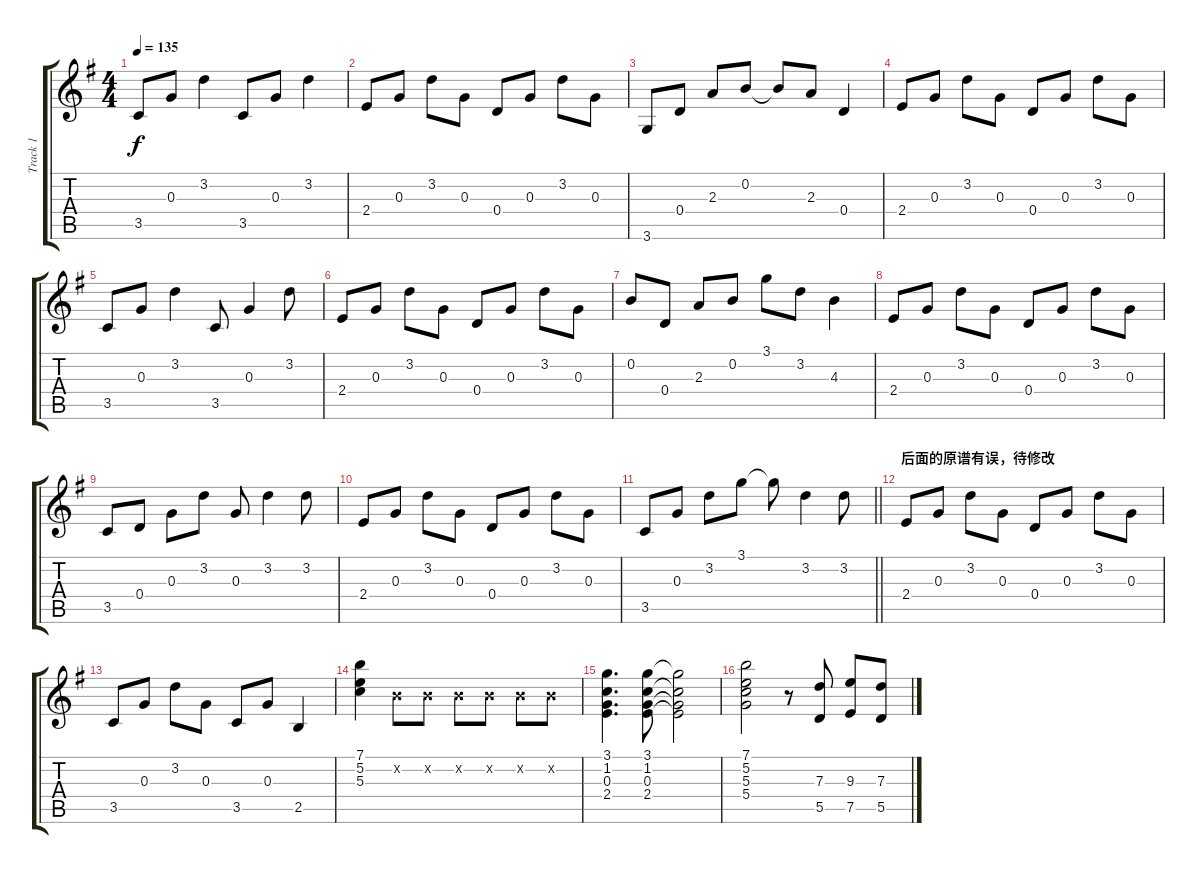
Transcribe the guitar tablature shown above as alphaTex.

\track ("Track 1" "Track 1") {instrument electricguitarjazz}
\staff {score tabs}
\tuning (E4 B3 G3 D3 A2 E2) {hide}
\ts (4 4)
\tempo 135
\clef g2
\ks g
3.5.8{dy f} 0.3.8 3.2.4 3.5.8 0.3.8 3.2.4 |
2.4.8 0.3.8 3.2.8 0.3.8 0.4.8 0.3.8 3.2.8 0.3.8 |
3.6.8 0.4.8 2.3.8 0.2.8 0.2{t}.8 2.3.8 0.4.4 |
2.4.8 0.3.8 3.2.8 0.3.8 0.4.8 0.3.8 3.2.8 0.3.8 |
3.5.8 0.3.8 3.2.4 3.5.8 0.3.4 3.2.8 |
2.4.8 0.3.8 3.2.8 0.3.8 0.4.8 0.3.8 3.2.8 0.3.8 |
0.2.8 0.4.8 2.3.8 0.2.8 3.1.8 3.2.8 4.3.4 |
2.4.8 0.3.8 3.2.8 0.3.8 0.4.8 0.3.8 3.2.8 0.3.8 |
3.5.8 0.4.8 0.3.8 3.2.8 0.3.8 3.2.4 3.2.8 |
2.4.8 0.3.8 3.2.8 0.3.8 0.4.8 0.3.8 3.2.8 0.3.8 |
\barLineRight lightlight
3.5.8 0.3.8 3.2.8 3.1.8 3.1{t}.8 3.2.4 3.2.8 |
\section ("" "后面的原谱有误，待修改")
2.4.8{volume 0} 0.3.8 3.2.8 0.3.8 0.4.8 0.3.8 3.2.8 0.3.8 |
3.5.8 0.3.8 3.2.8 0.3.8 3.5.8 0.3.8 2.5.4 |
(7.1 5.2 5.3).4 0.2{x}.8 0.2{x}.8 0.2{x}.8 0.2{x}.8 0.2{x}.8 0.2{x}.8 |
(3.1 1.2 0.3 2.4).4{d} (3.1 1.2 0.3 2.4).8 (3.1{t} 1.2{t} 0.3{t} 2.4{t}).2 |
(7.1 5.2 5.3 5.4).2 r.8 (7.3 5.5).8 (9.3 7.5).8 (7.3 5.5).8
